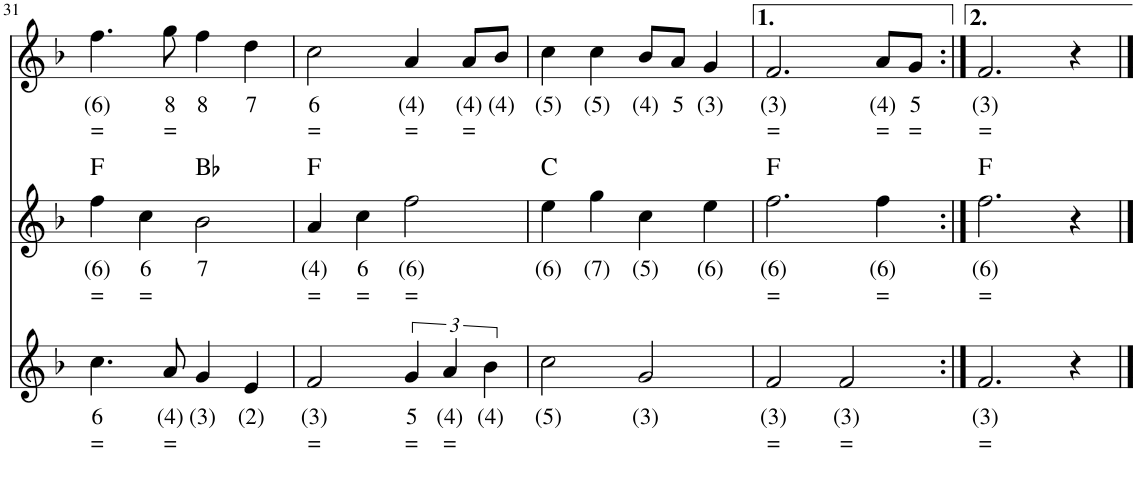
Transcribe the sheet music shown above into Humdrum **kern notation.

**kern	**text	**text	**kern	**text	**text	**harte	**kern	**text	**text
*part3	*part3	*part3	*part2	*part2	*part2	*part2	*part1	*part1	*part1
*staff3	*staff3	*staff3	*staff2	*staff2	*staff2	*	*staff1	*staff1	*staff1
*I"Voice	*	*	*I"Stem	*	*	*	*I"Stem	*	*
!!LO:PB:g=z
*clefG2	*	*	*clefG2	*	*	*	*clefG2	*	*
*k[b-]	*	*	*k[b-]	*	*	*	*k[b-]	*	*
*M4/4	*	*	*M4/4	*	*	*	*M4/4	*	*
=31	=31	=31	=31	=31	=31	=31	=31	=31	=31
!	!LO:LY:b	!LO:LY:b	!	!LO:LY:b	!LO:LY:b	!	!	!LO:LY:b	!LO:LY:b
4.cc\	6	=	4ff\	(6)	=	F:maj	4.ff\	(6)	=
!	!	!	!	!LO:LY:b	!LO:LY:b	!	!	!	!
.	.	.	4cc\	6	=	.	.	.	.
!	!LO:LY:b	!LO:LY:b	!	!	!	!	!	!LO:LY:b	!LO:LY:b
8a/	(4)	=	.	.	.	.	8gg\	8	=
!	!LO:LY:b	!	!	!LO:LY:b	!	!	!	!LO:LY:b	!
4g/	(3)	.	2b-\	7	.	Bb:maj	4ff\	8	.
!	!LO:LY:b	!	!	!	!	!	!	!LO:LY:b	!
4e/	(2)	.	.	.	.	.	4dd\	7	.
=32	=32	=32	=32	=32	=32	=32	=32	=32	=32
!	!LO:LY:b	!LO:LY:b	!	!LO:LY:b	!LO:LY:b	!	!	!LO:LY:b	!LO:LY:b
2f/	(3)	=	4a/	(4)	=	F:maj	2cc\	6	=
!	!	!	!	!LO:LY:b	!LO:LY:b	!	!	!	!
.	.	.	4cc\	6	=	.	.	.	.
!	!LO:LY:b	!LO:LY:b	!	!LO:LY:b	!LO:LY:b	!	!	!LO:LY:b	!LO:LY:b
6g/	5	=	2ff\	(6)	=	.	4a/	(4)	=
!	!LO:LY:b	!LO:LY:b	!	!	!	!	!	!	!
6a/	(4)	=	.	.	.	.	.	.	.
!	!	!	!	!	!	!	!	!LO:LY:b	!LO:LY:b
.	.	.	.	.	.	.	8a/L	(4)	=
!	!LO:LY:b	!	!	!	!	!	!	!	!
6b-\	(4)	.	.	.	.	.	.	.	.
!	!	!	!	!	!	!	!	!LO:LY:b	!
.	.	.	.	.	.	.	8b-/J	(4)	.
=33	=33	=33	=33	=33	=33	=33	=33	=33	=33
!	!LO:LY:b	!	!	!LO:LY:b	!	!	!	!LO:LY:b	!
2cc\	(5)	.	4ee\	(6)	.	C:maj	4cc\	(5)	.
!	!	!	!	!LO:LY:b	!	!	!	!LO:LY:b	!
.	.	.	4gg\	(7)	.	.	4cc\	(5)	.
!	!LO:LY:b	!	!	!LO:LY:b	!	!	!	!LO:LY:b	!
2g/	(3)	.	4cc\	(5)	.	.	8b-/L	(4)	.
!	!	!	!	!	!	!	!	!LO:LY:b	!
.	.	.	.	.	.	.	8a/J	5	.
!	!	!	!	!LO:LY:b	!	!	!	!LO:LY:b	!
.	.	.	4ee\	(6)	.	.	4g/	(3)	.
=34	=34	=34	=34	=34	=34	=34	=34	=34	=34
!	!LO:LY:b	!LO:LY:b	!	!LO:LY:b	!LO:LY:b	!	!	!LO:LY:b	!LO:LY:b
2f/	(3)	=	2.ff\	(6)	=	F:maj	2.f/	(3)	=
!	!LO:LY:b	!LO:LY:b	!	!	!	!	!	!	!
2f/	(3)	=	.	.	.	.	.	.	.
!	!	!	!	!LO:LY:b	!LO:LY:b	!	!	!LO:LY:b	!LO:LY:b
.	.	.	4ff\	(6)	=	.	8a/L	(4)	=
!	!	!	!	!	!	!	!	!LO:LY:b	!LO:LY:b
.	.	.	.	.	.	.	8g/J	5	=
=35:|!	=35:|!	=35:|!	=35:|!	=35:|!	=35:|!	=35:|!	=35:|!	=35:|!	=35:|!
!	!LO:LY:b	!LO:LY:b	!	!LO:LY:b	!LO:LY:b	!	!	!LO:LY:b	!LO:LY:b
2.f/	(3)	=	2.ff\	(6)	=	F:maj	2.f/	(3)	=
4r	.	.	4r	.	.	.	4r	.	.
==	==	==	==	==	==	==	==	==	==
*-	*-	*-	*-	*-	*-	*-	*-	*-	*-
